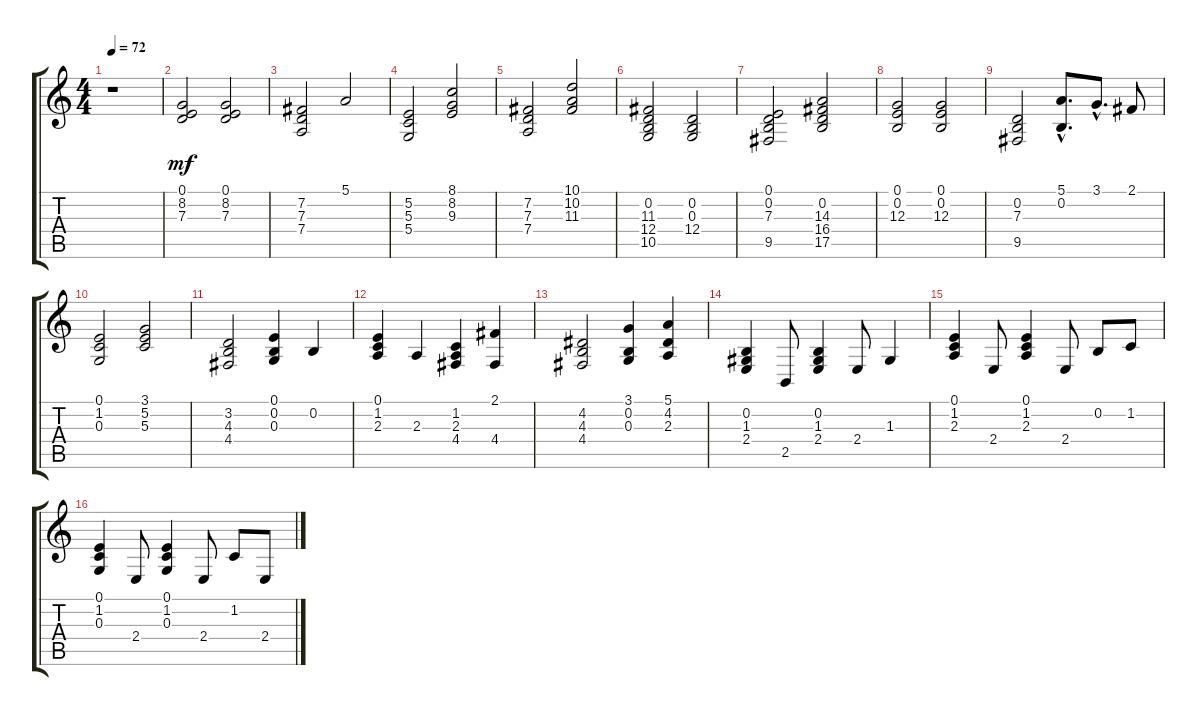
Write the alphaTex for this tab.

\track "" {instrument acousticgrandpiano}
\staff {score tabs}
\tuning (E4 B3 G3 D3 A2 E2) {hide}
\ts (4 4)
\tempo 72
\clef g2
\ks c
r.1{dy mf instrument acousticgrandpiano} |
(0.1 8.2 7.3).2 (0.1 8.2 7.3).2 |
(7.2 7.3 7.4).2 5.1.2 |
(5.2 5.3 5.4).2 (8.1 8.2 9.3).2 |
(7.2 7.3 7.4).2 (10.1 10.2 11.3).2 |
(0.2 11.3 12.4 10.5).2 (0.2 0.3 12.4).2 |
(0.1 0.2 7.3 9.5).2 (0.2 14.3 16.4 17.5).2 |
(0.1 0.2 12.3).2 (0.1 0.2 12.3).2 |
(0.2 7.3 9.5).2 (5.1{hac} 0.2{hac}).8{d} 3.1{hac}.8{d} 2.1.8 |
(0.1 1.2 0.3).2 (3.1 5.2 5.3).2 |
(3.2 4.3 4.4).2 (0.1 0.2 0.3).4 0.2.4 |
(0.1 1.2 2.3).4 2.3.4 (1.2 2.3 4.4).4 (2.1 4.4).4 |
(4.2 4.3 4.4).2 (3.1 0.2 0.3).4 (5.1 4.2 2.3).4 |
(0.2 1.3 2.4).4 2.5.8 (0.2 1.3 2.4).4 2.4.8 1.3.4 |
(0.1 1.2 2.3).4 2.4.8 (0.1 1.2 2.3).4 2.4.8 0.2.8 1.2.8 |
(0.1 1.2 0.3).4 2.4.8 (0.1 1.2 0.3).4 2.4.8 1.2.8 2.4.8
